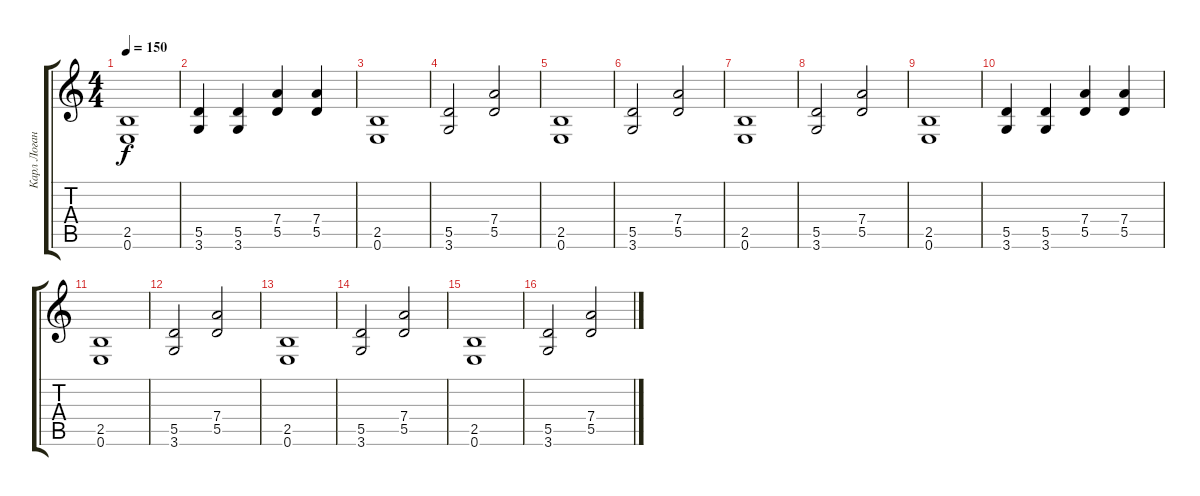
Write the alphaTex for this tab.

\track ("Карл Логан" "Карл Логан") {instrument distortionguitar}
\staff {score tabs}
\tuning (E4 B3 G3 D3 A2 E2) {hide}
\ts (4 4)
\tempo 150
\clef g2
\ks c
(2.5 0.6).1{dy f} |
(5.5 3.6).4 (5.5 3.6).4 (7.4 5.5).4 (7.4 5.5).4 |
(2.5 0.6).1 |
(5.5 3.6).2 (7.4 5.5).2 |
(2.5 0.6).1 |
(5.5 3.6).2 (7.4 5.5).2 |
(2.5 0.6).1 |
(5.5 3.6).2 (7.4 5.5).2 |
(2.5 0.6).1 |
(5.5 3.6).4 (5.5 3.6).4 (7.4 5.5).4 (7.4 5.5).4 |
(2.5 0.6).1 |
(5.5 3.6).2 (7.4 5.5).2 |
(2.5 0.6).1 |
(5.5 3.6).2 (7.4 5.5).2 |
(2.5 0.6).1 |
(5.5 3.6).2 (7.4 5.5).2
